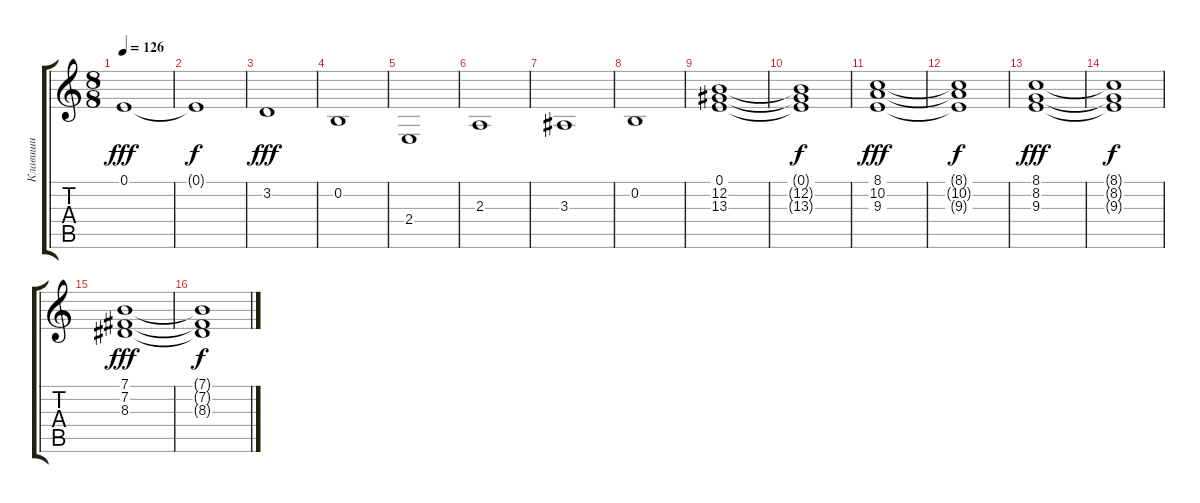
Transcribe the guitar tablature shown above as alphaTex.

\track ("Клавиши" "Клавиши") {instrument stringensemble1}
\staff {score tabs}
\tuning (E4 B3 G3 D3 A2 E2) {hide}
\ts (8 8)
\tempo 126
\clef g2
\ks c
0.1.1{dy fff} |
0.1{t}.1{dy f} |
3.2.1{dy fff} |
0.2.1 |
2.4.1 |
2.3.1 |
3.3.1 |
0.2.1 |
(0.1 12.2 13.3).1 |
(0.1{t} 12.2{t} 13.3{t}).1{dy f} |
(8.1 10.2 9.3).1{dy fff} |
(8.1{t} 10.2{t} 9.3{t}).1{dy f} |
(8.1 8.2 9.3).1{dy fff} |
(8.1{t} 8.2{t} 9.3{t}).1{dy f} |
(7.1 7.2 8.3).1{dy fff} |
(7.1{t} 7.2{t} 8.3{t}).1{dy f}
